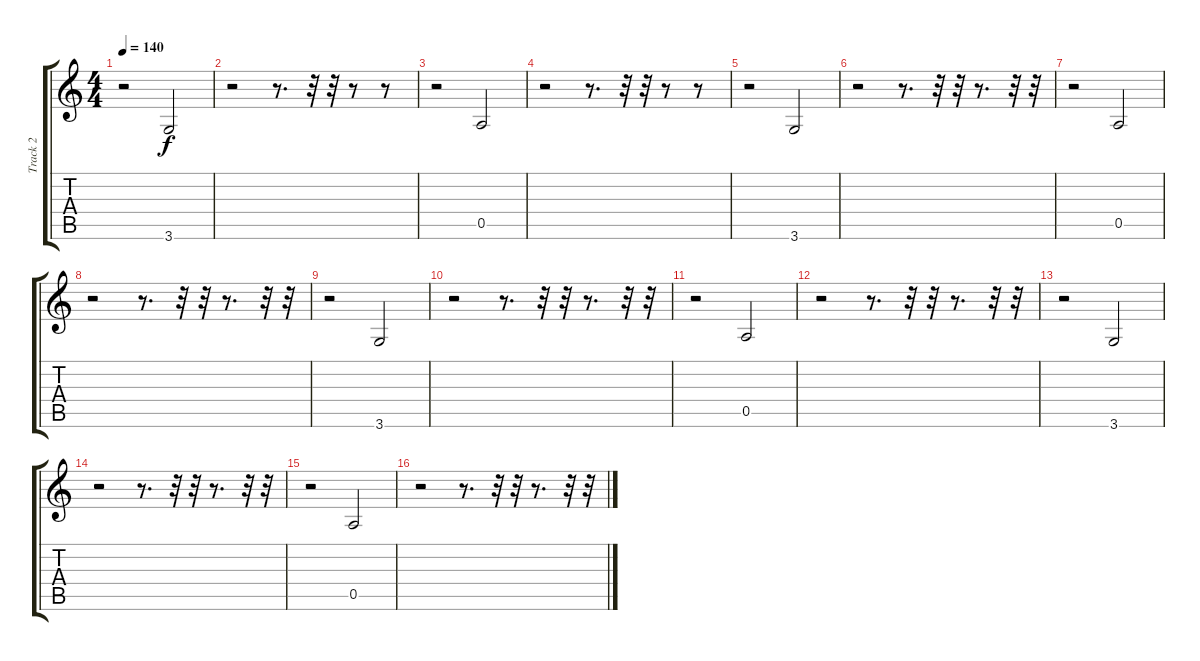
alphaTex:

\track ("Track 2" "Track 2") {instrument fretlessbass}
\staff {score tabs}
\tuning (E4 B3 G3 D3 A2 E2) {hide}
\ts (4 4)
\tempo 140
\clef g2
\ks c
r.2{dy f} 3.6.2 |
r.2 r.8{d} r.32 r.32 r.8 r.8 |
r.2 0.5.2 |
r.2 r.8{d} r.32 r.32 r.8 r.8 |
r.2 3.6.2 |
r.2 r.8{d} r.32 r.32 r.8{d} r.32 r.32 |
r.2 0.5.2 |
r.2 r.8{d} r.32 r.32 r.8{d} r.32 r.32 |
r.2 3.6.2 |
r.2 r.8{d} r.32 r.32 r.8{d} r.32 r.32 |
r.2 0.5.2 |
r.2 r.8{d} r.32 r.32 r.8{d} r.32 r.32 |
r.2 3.6.2 |
r.2 r.8{d} r.32 r.32 r.8{d} r.32 r.32 |
r.2 0.5.2 |
r.2 r.8{d} r.32 r.32 r.8{d} r.32 r.32
